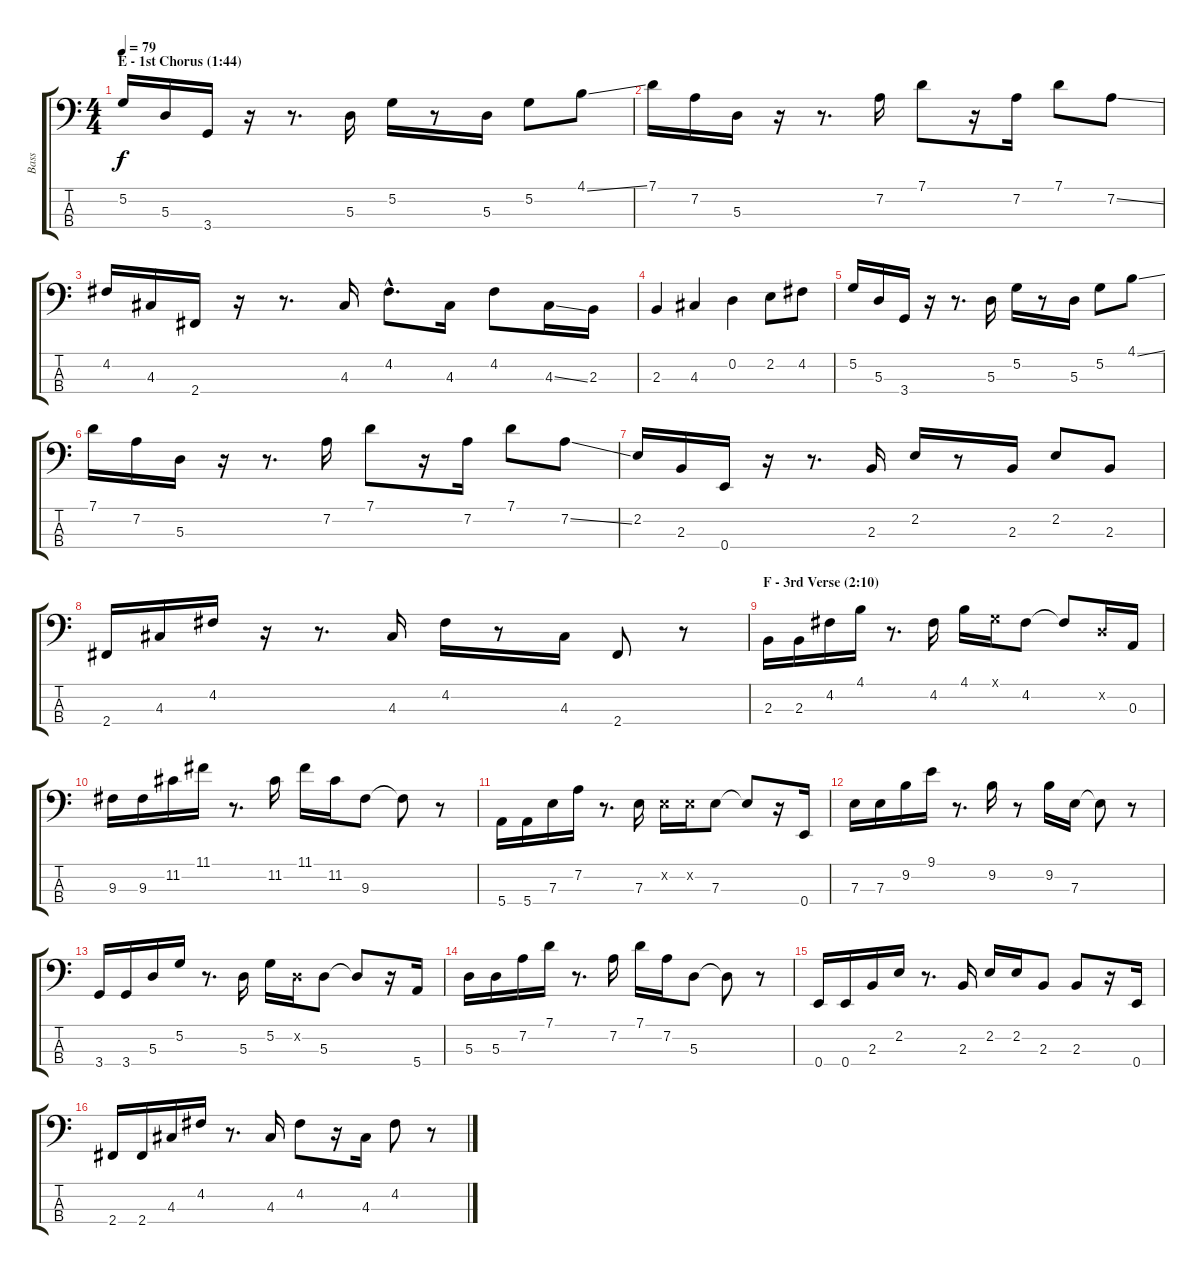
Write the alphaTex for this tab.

\track ("Bass" "Bass") {instrument electricbasspick}
\staff {score tabs}
\tuning (G2 D2 A1 E1) {hide}
\ts (4 4)
\section ("" "E - 1st Chorus (1:44)")
\tempo 79
\clef f4
\ks c
5.2.16{dy f} 5.3.16 3.4.16 r.16 r.8{d} 5.3.16 5.2.16 r.8 5.3.16 5.2.8 4.1{ss}.8 |
7.1.16 7.2.16 5.3.16 r.16 r.8{d} 7.2.16 7.1.8 r.16 7.2.16 7.1.8 7.2{ss}.8 |
4.2.16 4.3.16 2.4.16 r.16 r.8{d} 4.3.16 4.2{hac}.8{d} 4.3.16 4.2.8 4.3{ss}.16 2.3.16 |
2.3.4 4.3.4 0.2.4 2.2.8 4.2.8 |
5.2.16 5.3.16 3.4.16 r.16 r.8{d} 5.3.16 5.2.16 r.8 5.3.16 5.2.8 4.1{ss}.8 |
7.1.16 7.2.16 5.3.16 r.16 r.8{d} 7.2.16 7.1.8 r.16 7.2.16 7.1.8 7.2{ss}.8 |
2.2.16 2.3.16 0.4.16 r.16 r.8{d} 2.3.16 2.2.16 r.8 2.3.16 2.2.8 2.3.8 |
2.4.16 4.3.16 4.2.16 r.16 r.8{d} 4.3.16 4.2.16 r.8 4.3.16 2.4.8 r.8 |
\section ("" "F - 3rd Verse (2:10)")
2.3.16 2.3.16 4.2.16 4.1.16 r.8{d} 4.2.16 4.1.16 0.1{x}.16 4.2.8 4.2{t}.8 0.2{x}.16 0.3.16 |
9.3.16 9.3.16 11.2.16 11.1.16 r.8{d} 11.2.16 11.1.16 11.2.16 9.3.8 9.3{t}.8 r.8 |
5.4.16 5.4.16 7.3.16 7.2.16 r.8{d} 7.3.16 2.2{x}.16 2.2{x}.16 7.3.8 7.3{t}.8 r.16 0.4.16 |
7.3.16 7.3.16 9.2.16 9.1.16 r.8{d} 9.2.16 r.8 9.2.16 7.3.16 7.3{t}.8 r.8 |
3.4.16 3.4.16 5.3.16 5.2.16 r.8{d} 5.3.16 5.2.16 0.2{x}.16 5.3.8 5.3{t}.8 r.16 5.4.16 |
5.3.16 5.3.16 7.2.16 7.1.16 r.8{d} 7.2.16 7.1.16 7.2.16 5.3.8 5.3{t}.8 r.8 |
0.4.16 0.4.16 2.3.16 2.2.16 r.8{d} 2.3.16 2.2.16 2.2.16 2.3.8 2.3.8 r.16 0.4.16 |
2.4.16 2.4.16 4.3.16 4.2.16 r.8{d} 4.3.16 4.2.8 r.16 4.3.16 4.2.8 r.8
